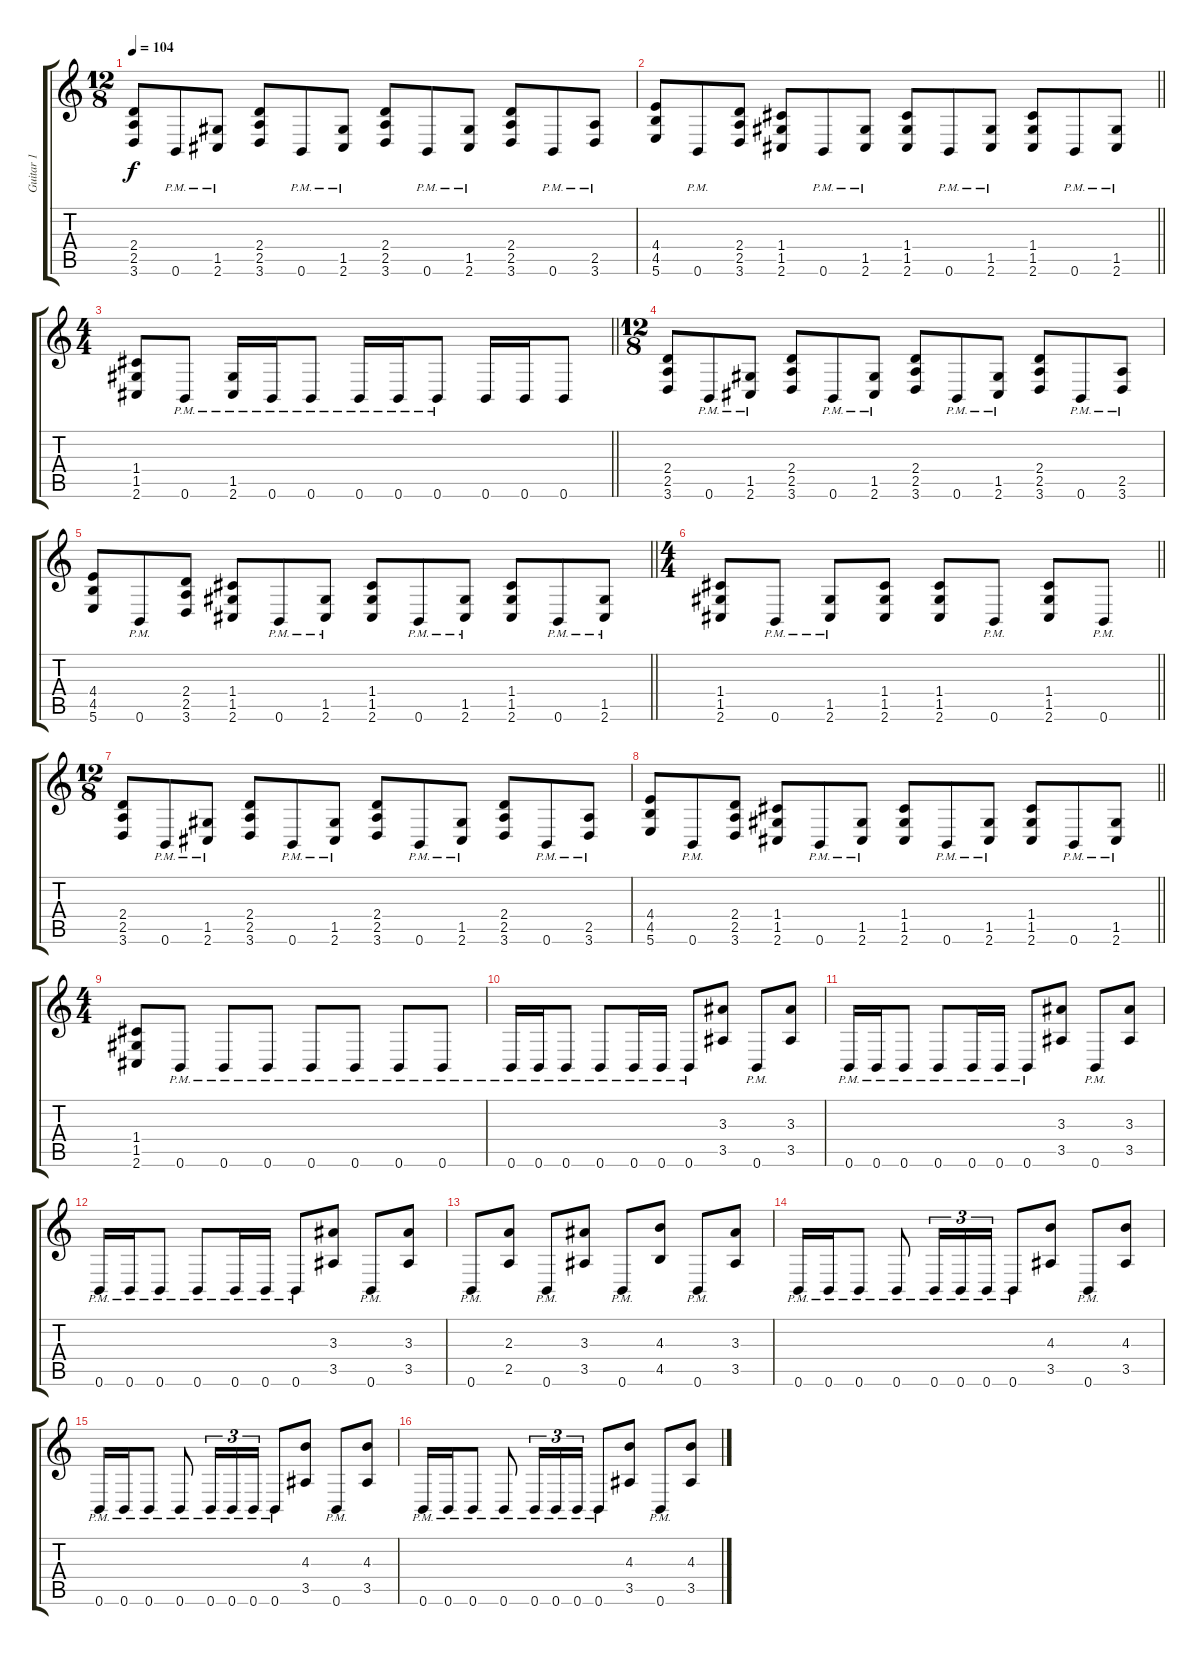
\track ("Guitar 1" "Guitar 1") {instrument distortionguitar}
\staff {score tabs}
\tuning (E4 C4 G3 C3 G2 B1) {hide}
\ts (12 8)
\tempo 104
\clef g2
\ks c
(2.4 2.5 3.6).8{dy f} 0.6{pm}.8 (1.5{pm} 2.6{pm}).8 (2.4 2.5 3.6).8 0.6{pm}.8 (1.5{pm} 2.6{pm}).8 (2.4 2.5 3.6).8 0.6{pm}.8 (1.5{pm} 2.6{pm}).8 (2.4 2.5 3.6).8 0.6{pm}.8 (2.5{pm} 3.6{pm}).8 |
\barLineRight lightlight
(4.4 4.5 5.6).8 0.6{pm}.8 (2.4 2.5 3.6).8 (1.4 1.5 2.6).8 0.6{pm}.8 (1.5{pm} 2.6{pm}).8 (1.4 1.5 2.6).8 0.6{pm}.8 (1.5{pm} 2.6{pm}).8 (1.4 1.5 2.6).8 0.6{pm}.8 (1.5{pm} 2.6{pm}).8 |
\ts (4 4)
\barLineRight lightlight
(1.4 1.5 2.6).8 0.6{pm}.8 (1.5 2.6{pm}).16 0.6{pm}.16 0.6{pm}.8 0.6{pm}.16 0.6{pm}.16 0.6{pm}.8 0.6.16 0.6.16 0.6.8 |
\ts (12 8)
(2.4 2.5 3.6).8 0.6{pm}.8 (1.5{pm} 2.6{pm}).8 (2.4 2.5 3.6).8 0.6{pm}.8 (1.5{pm} 2.6{pm}).8 (2.4 2.5 3.6).8 0.6{pm}.8 (1.5{pm} 2.6{pm}).8 (2.4 2.5 3.6).8 0.6{pm}.8 (2.5{pm} 3.6{pm}).8 |
\barLineRight lightlight
(4.4 4.5 5.6).8 0.6{pm}.8 (2.4 2.5 3.6).8 (1.4 1.5 2.6).8 0.6{pm}.8 (1.5{pm} 2.6{pm}).8 (1.4 1.5 2.6).8 0.6{pm}.8 (1.5{pm} 2.6{pm}).8 (1.4 1.5 2.6).8 0.6{pm}.8 (1.5{pm} 2.6{pm}).8 |
\ts (4 4)
\barLineRight lightlight
(1.4 1.5 2.6).8 0.6{pm}.8 (1.5 2.6{pm}).8 (1.4 1.5 2.6).8 (1.4 1.5 2.6).8 0.6{pm}.8 (1.4 1.5 2.6).8 0.6{pm}.8 |
\ts (12 8)
(2.4 2.5 3.6).8 0.6{pm}.8 (1.5{pm} 2.6{pm}).8 (2.4 2.5 3.6).8 0.6{pm}.8 (1.5{pm} 2.6{pm}).8 (2.4 2.5 3.6).8 0.6{pm}.8 (1.5{pm} 2.6{pm}).8 (2.4 2.5 3.6).8 0.6{pm}.8 (2.5{pm} 3.6{pm}).8 |
\barLineRight lightlight
(4.4 4.5 5.6).8 0.6{pm}.8 (2.4 2.5 3.6).8 (1.4 1.5 2.6).8 0.6{pm}.8 (1.5{pm} 2.6{pm}).8 (1.4 1.5 2.6).8 0.6{pm}.8 (1.5{pm} 2.6{pm}).8 (1.4 1.5 2.6).8 0.6{pm}.8 (1.5{pm} 2.6{pm}).8 |
\ts (4 4)
(1.4 1.5 2.6).8 0.6{pm}.8 0.6{pm}.8 0.6{pm}.8 0.6{pm}.8 0.6{pm}.8 0.6{pm}.8 0.6{pm}.8 |
0.6{pm}.16 0.6{pm}.16 0.6{pm}.8 0.6{pm}.8 0.6{pm}.16 0.6{pm}.16 0.6{pm}.8 (3.3 3.5).8 0.6{pm}.8 (3.3 3.5).8 |
0.6{pm}.16 0.6{pm}.16 0.6{pm}.8 0.6{pm}.8 0.6{pm}.16 0.6{pm}.16 0.6{pm}.8 (3.3 3.5).8 0.6{pm}.8 (3.3 3.5).8 |
0.6{pm}.16 0.6{pm}.16 0.6{pm}.8 0.6{pm}.8 0.6{pm}.16 0.6{pm}.16 0.6{pm}.8 (3.3 3.5).8 0.6{pm}.8 (3.3 3.5).8 |
0.6{pm}.8 (2.3 2.5).8 0.6{pm}.8 (3.3 3.5).8 0.6{pm}.8 (4.3 4.5).8 0.6{pm}.8 (3.3 3.5).8 |
0.6{pm}.16 0.6{pm}.16 0.6{pm}.8 0.6{pm}.8 0.6{pm}.16{tu (3 2)} 0.6{pm}.16{tu (3 2)} 0.6{pm}.16{tu (3 2)} 0.6{pm}.8 (4.3 3.5).8 0.6{pm}.8 (4.3 3.5).8 |
0.6{pm}.16 0.6{pm}.16 0.6{pm}.8 0.6{pm}.8 0.6{pm}.16{tu (3 2)} 0.6{pm}.16{tu (3 2)} 0.6{pm}.16{tu (3 2)} 0.6{pm}.8 (4.3 3.5).8 0.6{pm}.8 (4.3 3.5).8 |
0.6{pm}.16 0.6{pm}.16 0.6{pm}.8 0.6{pm}.8 0.6{pm}.16{tu (3 2)} 0.6{pm}.16{tu (3 2)} 0.6{pm}.16{tu (3 2)} 0.6{pm}.8 (4.3 3.5).8 0.6{pm}.8 (4.3 3.5).8
